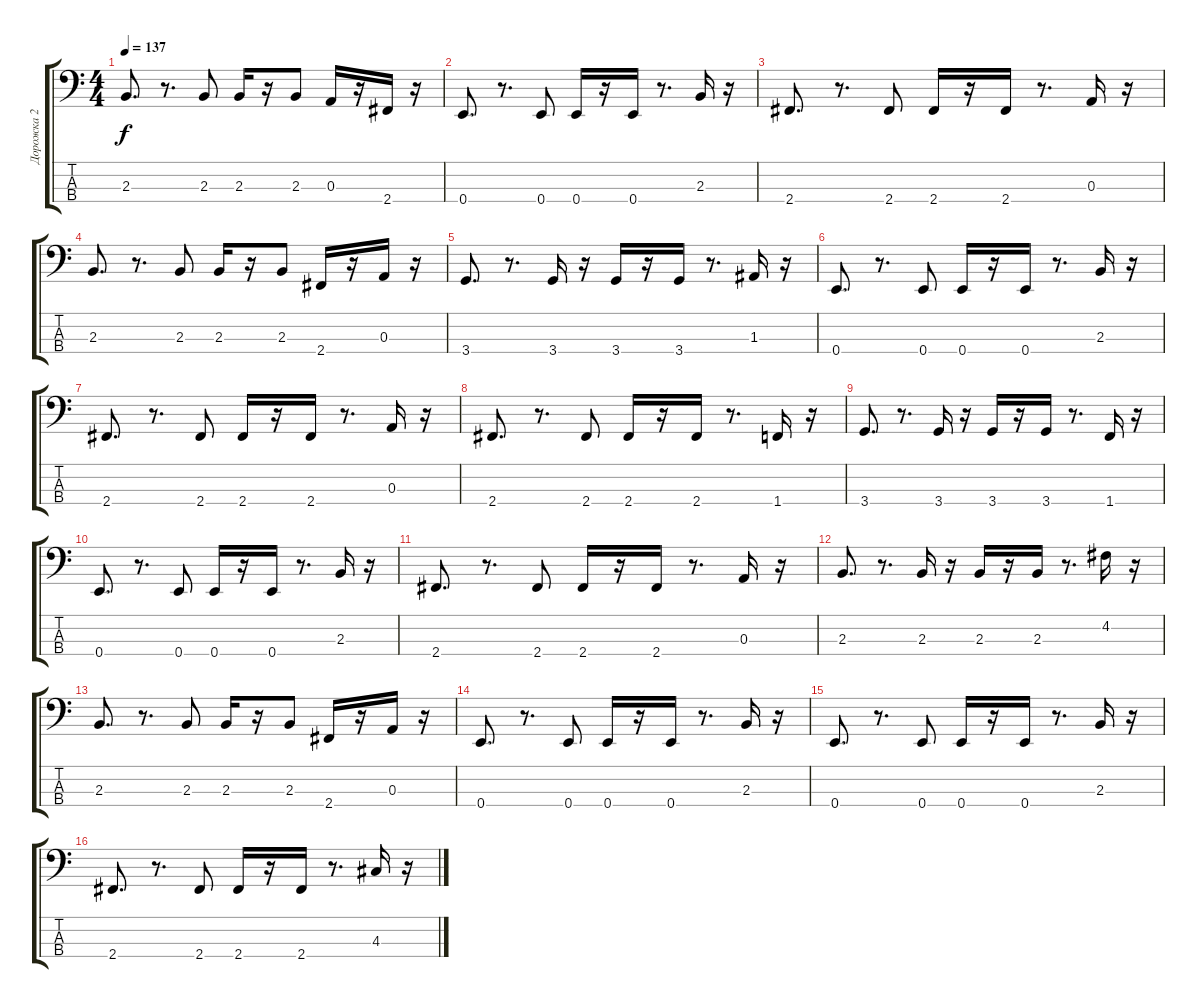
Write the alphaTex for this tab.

\track ("Дорожка 2" "Дорожка 2") {instrument electricbassfinger}
\staff {score tabs}
\tuning (G2 D2 A1 E1) {hide}
\ts (4 4)
\tempo 137
\clef f4
\ks c
2.3.8{d dy f} r.8{d} 2.3.8 2.3.16 r.16 2.3.8 0.3.16 r.16 2.4.16 r.16 |
0.4.8{d} r.8{d} 0.4.8 0.4.16 r.16 0.4.16 r.8{d} 2.3.16 r.16 |
2.4.8{d} r.8{d} 2.4.8 2.4.16 r.16 2.4.16 r.8{d} 0.3.16 r.16 |
2.3.8{d} r.8{d} 2.3.8 2.3.16 r.16 2.3.8 2.4.16 r.16 0.3.16 r.16 |
3.4.8{d} r.8{d} 3.4.16 r.16 3.4.16 r.16 3.4.16 r.8{d} 1.3.16 r.16 |
0.4.8{d} r.8{d} 0.4.8 0.4.16 r.16 0.4.16 r.8{d} 2.3.16 r.16 |
2.4.8{d} r.8{d} 2.4.8 2.4.16 r.16 2.4.16 r.8{d} 0.3.16 r.16 |
2.4.8{d} r.8{d} 2.4.8 2.4.16 r.16 2.4.16 r.8{d} 1.4.16 r.16 |
3.4.8{d} r.8{d} 3.4.16 r.16 3.4.16 r.16 3.4.16 r.8{d} 1.4.16 r.16 |
0.4.8{d} r.8{d} 0.4.8 0.4.16 r.16 0.4.16 r.8{d} 2.3.16 r.16 |
2.4.8{d} r.8{d} 2.4.8 2.4.16 r.16 2.4.16 r.8{d} 0.3.16 r.16 |
2.3.8{d} r.8{d} 2.3.16 r.16 2.3.16 r.16 2.3.16 r.8{d} 4.2.16 r.16 |
2.3.8{d} r.8{d} 2.3.8 2.3.16 r.16 2.3.8 2.4.16 r.16 0.3.16 r.16 |
0.4.8{d} r.8{d} 0.4.8 0.4.16 r.16 0.4.16 r.8{d} 2.3.16 r.16 |
0.4.8{d} r.8{d} 0.4.8 0.4.16 r.16 0.4.16 r.8{d} 2.3.16 r.16 |
2.4.8{d} r.8{d} 2.4.8 2.4.16 r.16 2.4.16 r.8{d} 4.3.16 r.16
